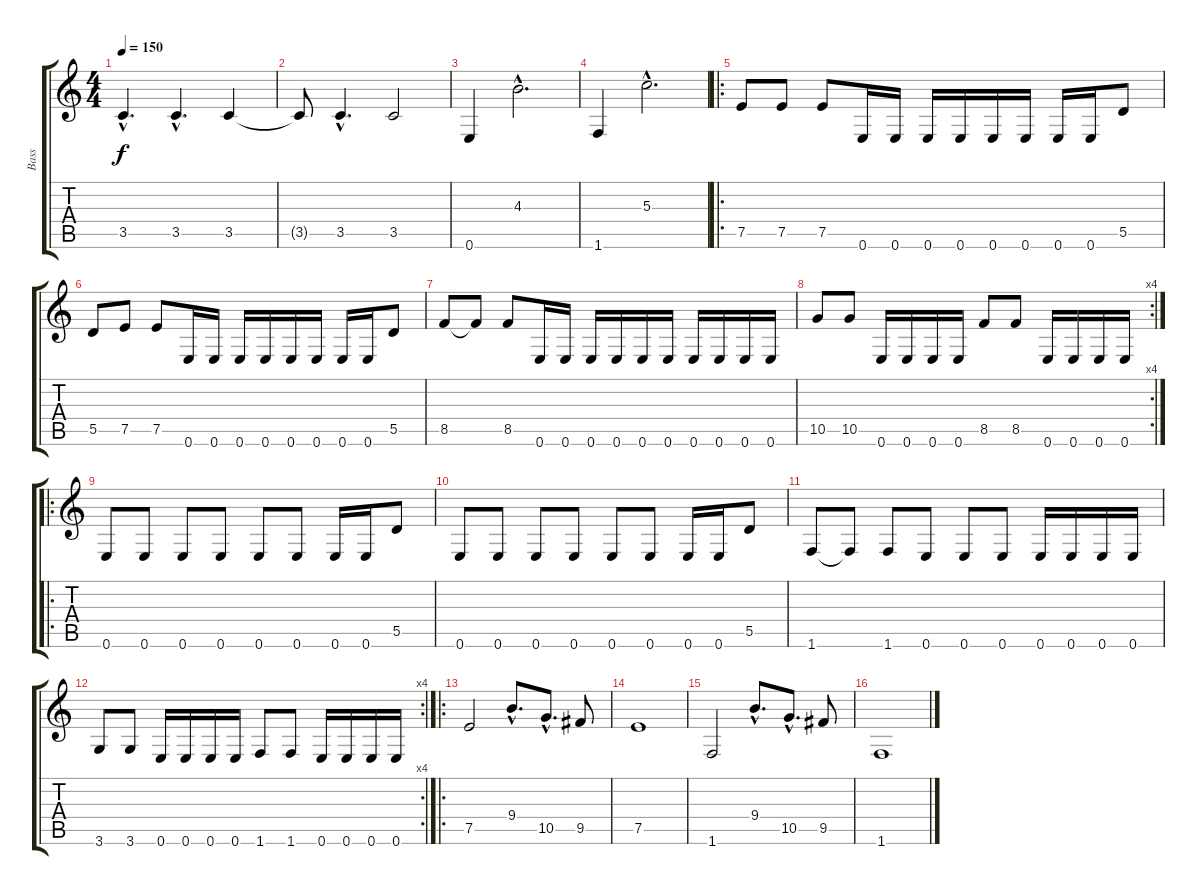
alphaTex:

\track ("Bass" "Bass") {instrument electricbassfinger}
\staff {score tabs}
\tuning (E4 B3 G3 D3 A2 E2) {hide}
\ts (4 4)
\tempo 150
\clef g2
\ks c
3.5{hac}.4{d dy f} 3.5{hac}.4{d} 3.5.4 |
3.5{t}.8 3.5{hac}.4{d} 3.5.2 |
0.6.4 4.3{hac}.2{d} |
1.6.4 5.3{hac}.2{d} |
\ro
7.5.8 7.5.8 7.5.8 0.6.16 0.6.16 0.6.16 0.6.16 0.6.16 0.6.16 0.6.16 0.6.16 5.5.8 |
5.5.8 7.5.8 7.5.8 0.6.16 0.6.16 0.6.16 0.6.16 0.6.16 0.6.16 0.6.16 0.6.16 5.5.8 |
8.5.8 8.5{t}.8 8.5.8 0.6.16 0.6.16 0.6.16 0.6.16 0.6.16 0.6.16 0.6.16 0.6.16 0.6.16 0.6.16 |
\rc 4
10.5.8 10.5.8 0.6.16 0.6.16 0.6.16 0.6.16 8.5.8 8.5.8 0.6.16 0.6.16 0.6.16 0.6.16 |
\ro
0.6.8 0.6.8 0.6.8 0.6.8 0.6.8 0.6.8 0.6.16 0.6.16 5.5.8 |
0.6.8 0.6.8 0.6.8 0.6.8 0.6.8 0.6.8 0.6.16 0.6.16 5.5.8 |
1.6.8 1.6{t}.8 1.6.8 0.6.8 0.6.8 0.6.8 0.6.16 0.6.16 0.6.16 0.6.16 |
\rc 4
3.6.8 3.6.8 0.6.16 0.6.16 0.6.16 0.6.16 1.6.8 1.6.8 0.6.16 0.6.16 0.6.16 0.6.16 |
\ro
7.5.2 9.4{hac}.8{d} 10.5{hac}.8{d} 9.5.8 |
7.5.1 |
1.6.2 9.4{hac}.8{d} 10.5{hac}.8{d} 9.5.8 |
1.6.1
